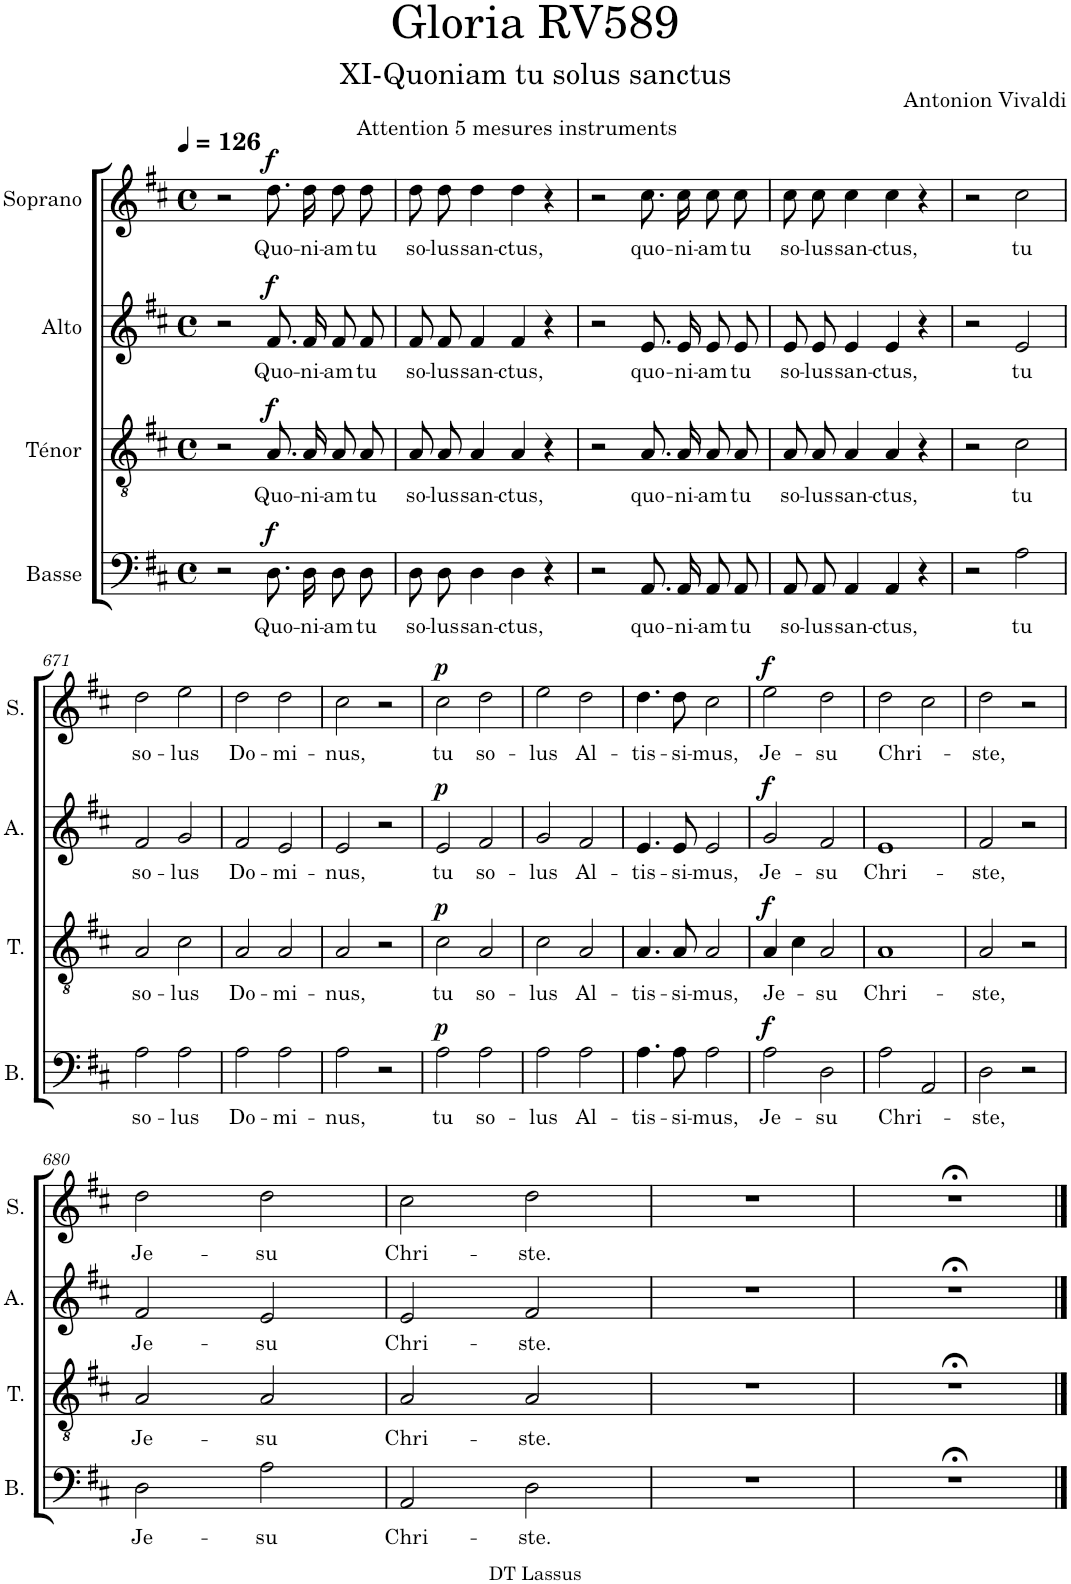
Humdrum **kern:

**kern	**text	**dynam	**kern	**text	**dynam	**kern	**text	**dynam	**kern	**text	**dynam
*part4	*part4	*part4	*part3	*part3	*part3	*part2	*part2	*part2	*part1	*part1	*part1
*staff4	*staff4	*staff4	*staff3	*staff3	*staff3	*staff2	*staff2	*staff2	*staff1	*staff1	*staff1
*I"Basse	*	*	*I"Ténor	*	*	*I"Alto	*	*	*I"Soprano	*	*
*I'B.	*	*	*I'T.	*	*	*I'A.	*	*	*I'S.	*	*
*clefF4	*	*	*clefGv2	*	*	*clefG2	*	*	*clefG2	*	*
*k[f#c#]	*	*	*k[f#c#]	*	*	*k[f#c#]	*	*	*k[f#c#]	*	*
*M4/4	*	*	*M4/4	*	*	*M4/4	*	*	*M4/4	*	*
*met(c)	*	*	*met(c)	*	*	*met(c)	*	*	*met(c)	*	*
*MM126	*	*	*MM126	*	*	*MM126	*	*	*MM126	*	*
=666	=666	=666	=666	=666	=666	=666	=666	=666	=666	=666	=666
*	*	*	*	*	*	*	*	*	*^	*	*
2r	.	.	2r	.	.	2r	.	.	2r	2ryy	.	.
!	!LO:LY:b	!LO:DY:a	!	!LO:LY:b	!LO:DY:a	!	!LO:LY:b	!LO:DY:a	!	!	!LO:LY:b	!LO:DY:a
8.D\L	Quo-	f	8.A/L	Quo-	f	8.f#/L	Quo-	f	8.dd\L	8ryy	Quo-	f
!	!	!	!	!	!	!	!	!	!	!LO:TX:a:t=Attention 5 mesures instruments	!	!
.	.	.	.	.	.	.	.	.	.	4.ryy	.	.
!	!LO:LY:b	!	!	!LO:LY:b	!	!	!LO:LY:b	!	!	!	!LO:LY:b	!
16D\Jk	-ni-	.	16A/Jk	-ni-	.	16f#/Jk	-ni-	.	16dd\Jk	.	-ni-	.
!	!LO:LY:b	!	!	!LO:LY:b	!	!	!LO:LY:b	!	!	!	!LO:LY:b	!
8D\L	-am	.	8A/L	-am	.	8f#/L	-am	.	8dd\L	.	-am	.
!	!LO:LY:b	!	!	!LO:LY:b	!	!	!LO:LY:b	!	!	!	!LO:LY:b	!
8D\J	tu	.	8A/J	tu	.	8f#/J	tu	.	8dd\J	.	tu	.
=667	=667	=667	=667	=667	=667	=667	=667	=667	=667	=667	=667	=667
!	!LO:LY:b	!	!	!LO:LY:b	!	!	!LO:LY:b	!	!	!	!LO:LY:b	!
*	*	*	*	*	*	*	*	*	*v	*v	*	*
8D\L	so-	.	8A/L	so-	.	8f#/L	so-	.	8dd\L	so-	.
!	!LO:LY:b	!	!	!LO:LY:b	!	!	!LO:LY:b	!	!	!LO:LY:b	!
8D\J	-lus	.	8A/J	-lus	.	8f#/J	-lus	.	8dd\J	-lus	.
!	!LO:LY:b	!	!	!LO:LY:b	!	!	!LO:LY:b	!	!	!LO:LY:b	!
4D\	san-	.	4A/	san-	.	4f#/	san-	.	4dd\	san-	.
!	!LO:LY:b	!	!	!LO:LY:b	!	!	!LO:LY:b	!	!	!LO:LY:b	!
4D\	-ctus,	.	4A/	-ctus,	.	4f#/	-ctus,	.	4dd\	-ctus,	.
4r	.	.	4r	.	.	4r	.	.	4r	.	.
=668	=668	=668	=668	=668	=668	=668	=668	=668	=668	=668	=668
2r	.	.	2r	.	.	2r	.	.	2r	.	.
!	!LO:LY:b	!	!	!LO:LY:b	!	!	!LO:LY:b	!	!	!LO:LY:b	!
8.AA/L	quo-	.	8.A/L	quo-	.	8.e/L	quo-	.	8.cc#\L	quo-	.
!	!LO:LY:b	!	!	!LO:LY:b	!	!	!LO:LY:b	!	!	!LO:LY:b	!
16AA/Jk	-ni-	.	16A/Jk	-ni-	.	16e/Jk	-ni-	.	16cc#\Jk	-ni-	.
!	!LO:LY:b	!	!	!LO:LY:b	!	!	!LO:LY:b	!	!	!LO:LY:b	!
8AA/L	-am	.	8A/L	-am	.	8e/L	-am	.	8cc#\L	-am	.
!	!LO:LY:b	!	!	!LO:LY:b	!	!	!LO:LY:b	!	!	!LO:LY:b	!
8AA/J	tu	.	8A/J	tu	.	8e/J	tu	.	8cc#\J	tu	.
=669	=669	=669	=669	=669	=669	=669	=669	=669	=669	=669	=669
!	!LO:LY:b	!	!	!LO:LY:b	!	!	!LO:LY:b	!	!	!LO:LY:b	!
8AA/L	so-	.	8A/L	so-	.	8e/L	so-	.	8cc#\L	so-	.
!	!LO:LY:b	!	!	!LO:LY:b	!	!	!LO:LY:b	!	!	!LO:LY:b	!
8AA/J	-lus	.	8A/J	-lus	.	8e/J	-lus	.	8cc#\J	-lus	.
!	!LO:LY:b	!	!	!LO:LY:b	!	!	!LO:LY:b	!	!	!LO:LY:b	!
4AA/	san-	.	4A/	san-	.	4e/	san-	.	4cc#\	san-	.
!	!LO:LY:b	!	!	!LO:LY:b	!	!	!LO:LY:b	!	!	!LO:LY:b	!
4AA/	-ctus,	.	4A/	-ctus,	.	4e/	-ctus,	.	4cc#\	-ctus,	.
4r	.	.	4r	.	.	4r	.	.	4r	.	.
=670	=670	=670	=670	=670	=670	=670	=670	=670	=670	=670	=670
2r	.	.	2r	.	.	2r	.	.	2r	.	.
!	!LO:LY:b	!	!	!LO:LY:b	!	!	!LO:LY:b	!	!	!LO:LY:b	!
2A\	tu	.	2c#\	tu	.	2e/	tu	.	2cc#\	tu	.
!!LO:LB:g=z
=671	=671	=671	=671	=671	=671	=671	=671	=671	=671	=671	=671
!	!LO:LY:b	!	!	!LO:LY:b	!	!	!LO:LY:b	!	!	!LO:LY:b	!
2A\	so-	.	2A/	so-	.	2f#/	so-	.	2dd\	so-	.
!	!LO:LY:b	!	!	!LO:LY:b	!	!	!LO:LY:b	!	!	!LO:LY:b	!
2A\	-lus	.	2c#\	-lus	.	2g/	-lus	.	2ee\	-lus	.
=672	=672	=672	=672	=672	=672	=672	=672	=672	=672	=672	=672
!	!LO:LY:b	!	!	!LO:LY:b	!	!	!LO:LY:b	!	!	!LO:LY:b	!
2A\	Do-	.	2A/	Do-	.	2f#/	Do-	.	2dd\	Do-	.
!	!LO:LY:b	!	!	!LO:LY:b	!	!	!LO:LY:b	!	!	!LO:LY:b	!
2A\	-mi-	.	2A/	-mi-	.	2e/	-mi-	.	2dd\	-mi-	.
=673	=673	=673	=673	=673	=673	=673	=673	=673	=673	=673	=673
!	!LO:LY:b	!	!	!LO:LY:b	!	!	!LO:LY:b	!	!	!LO:LY:b	!
2A\	-nus,	.	2A/	-nus,	.	2e/	-nus,	.	2cc#\	-nus,	.
2r	.	.	2r	.	.	2r	.	.	2r	.	.
=674	=674	=674	=674	=674	=674	=674	=674	=674	=674	=674	=674
!	!LO:LY:b	!LO:DY:a	!	!LO:LY:b	!LO:DY:a	!	!LO:LY:b	!LO:DY:a	!	!LO:LY:b	!LO:DY:a
2A\	tu	p	2c#\	tu	p	2e/	tu	p	2cc#\	tu	p
!	!LO:LY:b	!	!	!LO:LY:b	!	!	!LO:LY:b	!	!	!LO:LY:b	!
2A\	so-	.	2A/	so-	.	2f#/	so-	.	2dd\	so-	.
=675	=675	=675	=675	=675	=675	=675	=675	=675	=675	=675	=675
!	!LO:LY:b	!	!	!LO:LY:b	!	!	!LO:LY:b	!	!	!LO:LY:b	!
2A\	-lus	.	2c#\	-lus	.	2g/	-lus	.	2ee\	-lus	.
!	!LO:LY:b	!	!	!LO:LY:b	!	!	!LO:LY:b	!	!	!LO:LY:b	!
2A\	Al-	.	2A/	Al-	.	2f#/	Al-	.	2dd\	Al-	.
=676	=676	=676	=676	=676	=676	=676	=676	=676	=676	=676	=676
!	!LO:LY:b	!	!	!LO:LY:b	!	!	!LO:LY:b	!	!	!LO:LY:b	!
4.A\	-tis-	.	4.A/	-tis-	.	4.e/	-tis-	.	4.dd\	-tis-	.
!	!LO:LY:b	!	!	!LO:LY:b	!	!	!LO:LY:b	!	!	!LO:LY:b	!
8A\	-si-	.	8A/	-si-	.	8e/	-si-	.	8dd\	-si-	.
!	!LO:LY:b	!	!	!LO:LY:b	!	!	!LO:LY:b	!	!	!LO:LY:b	!
2A\	-mus,	.	2A/	-mus,	.	2e/	-mus,	.	2cc#\	-mus,	.
=677	=677	=677	=677	=677	=677	=677	=677	=677	=677	=677	=677
!	!LO:LY:b	!LO:DY:a	!	!LO:LY:b	!LO:DY:a	!	!LO:LY:b	!LO:DY:a	!	!LO:LY:b	!LO:DY:a
2A\	Je-	f	4A/	Je-	f	2g/	Je-	f	2ee\	Je-	f
.	.	.	4c#\	.	.	.	.	.	.	.	.
!	!LO:LY:b	!	!	!LO:LY:b	!	!	!LO:LY:b	!	!	!LO:LY:b	!
2D\	-su	.	2A/	su	.	2f#/	-su	.	2dd\	-su	.
=678	=678	=678	=678	=678	=678	=678	=678	=678	=678	=678	=678
!	!LO:LY:b	!	!	!LO:LY:b	!	!	!LO:LY:b	!	!	!LO:LY:b	!
2A\	Chri-	.	1A	Chri-	.	1e	Chri-	.	2dd\	Chri-	.
2AA/	.	.	.	.	.	.	.	.	2cc#\	.	.
=679	=679	=679	=679	=679	=679	=679	=679	=679	=679	=679	=679
!	!LO:LY:b	!	!	!LO:LY:b	!	!	!LO:LY:b	!	!	!LO:LY:b	!
2D\	ste,	.	2A/	-ste,	.	2f#/	-ste,	.	2dd\	-ste,	.
2r	.	.	2r	.	.	2r	.	.	2r	.	.
!!LO:LB:g=z
=680	=680	=680	=680	=680	=680	=680	=680	=680	=680	=680	=680
!	!LO:LY:b	!	!	!LO:LY:b	!	!	!LO:LY:b	!	!	!LO:LY:b	!
2D\	Je-	.	2A/	Je-	.	2f#/	Je-	.	2dd\	Je-	.
!	!LO:LY:b	!	!	!LO:LY:b	!	!	!LO:LY:b	!	!	!LO:LY:b	!
2A\	-su	.	2A/	-su	.	2e/	-su	.	2dd\	-su	.
=681	=681	=681	=681	=681	=681	=681	=681	=681	=681	=681	=681
!	!LO:LY:b	!	!	!LO:LY:b	!	!	!LO:LY:b	!	!	!LO:LY:b	!
2AA/	Chri-	.	2A/	Chri-	.	2e/	Chri-	.	2cc#\	Chri-	.
!	!LO:LY:b	!	!	!LO:LY:b	!	!	!LO:LY:b	!	!	!LO:LY:b	!
2D\	-ste.	.	2A/	-ste.	.	2f#/	-ste.	.	2dd\	-ste.	.
=682	=682	=682	=682	=682	=682	=682	=682	=682	=682	=682	=682
1r	.	.	1r	.	.	1r	.	.	1r	.	.
=683	=683	=683	=683	=683	=683	=683	=683	=683	=683	=683	=683
1r;<	.	.	1r;<	.	.	1r;<	.	.	1r;<	.	.
==	==	==	==	==	==	==	==	==	==	==	==
*-	*-	*-	*-	*-	*-	*-	*-	*-	*-	*-	*-
